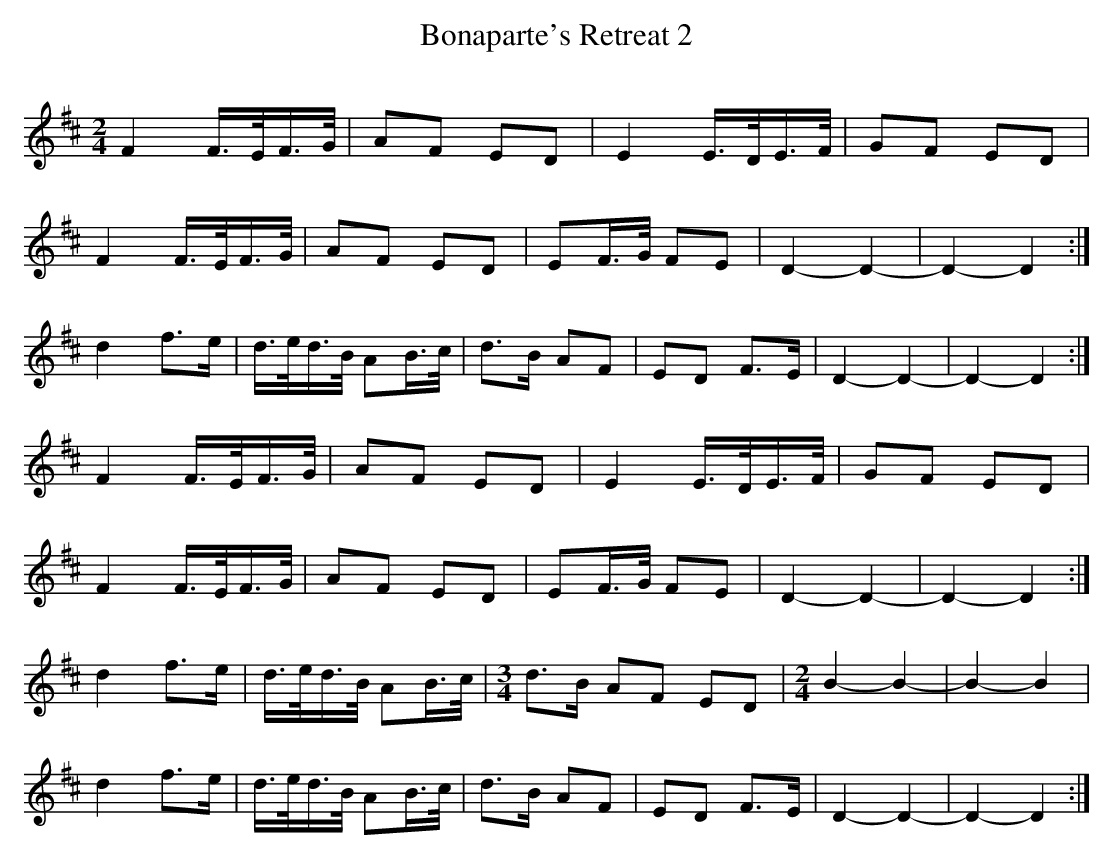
X:1
T:Bonaparte's Retreat 2
Q:170
M:2/4
L:1/16
K:D
F4 F>EF>G | A2F2 E2D2 | E4    E>DE>F | G2F2 E2D2 |
F4 F>EF>G | A2F2 E2D2 | E2F>G F2E2       | D4- D4- | D4- D4 :|
d4 f3e | d>ed>B A2B>c | d3B A2F2 | E2D2 F3E | D4- D4- | D4- D4 :|
F4 F>EF>G | A2F2 E2D2 | E4    E>DE>F | G2F2 E2D2 |
F4 F>EF>G | A2F2 E2D2 | E2F>G F2E2       | D4- D4- | D4- D4 :|
d4 f3e | d>ed>B A2B>c | [M:3/4] d3B A2F2 E2D2 | [M:2/4] B4- B4- | B4- B4 |
d4 f3e | d>ed>B A2B>c | d3B A2F2 | E2D2 F3E | D4- D4- | D4- D4 :|
